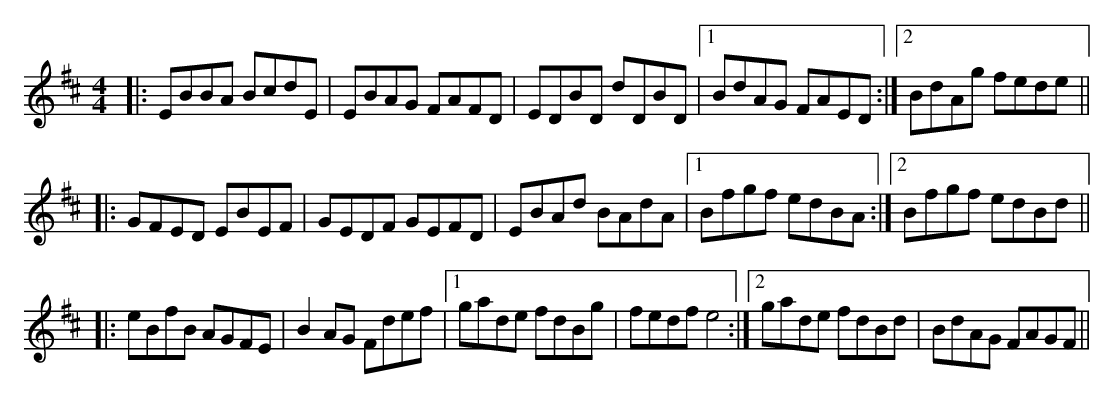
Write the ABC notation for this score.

X:1
M:4/4
K:Edor
|:EBBA BcdE|EBAG FAFD|EDBD dDBD|1 BdAG FAED:|2 BdAg fede||
|:GFED EBEF|GEDF GEFD|EBAd BAdA|1 Bfgf edBA:|2 Bfgf edBd||
|:eBfB AGFE|B2AG Fdef|1 gade fdBg|fedf e4:|2 gade fdBd|BdAG FAGF||
